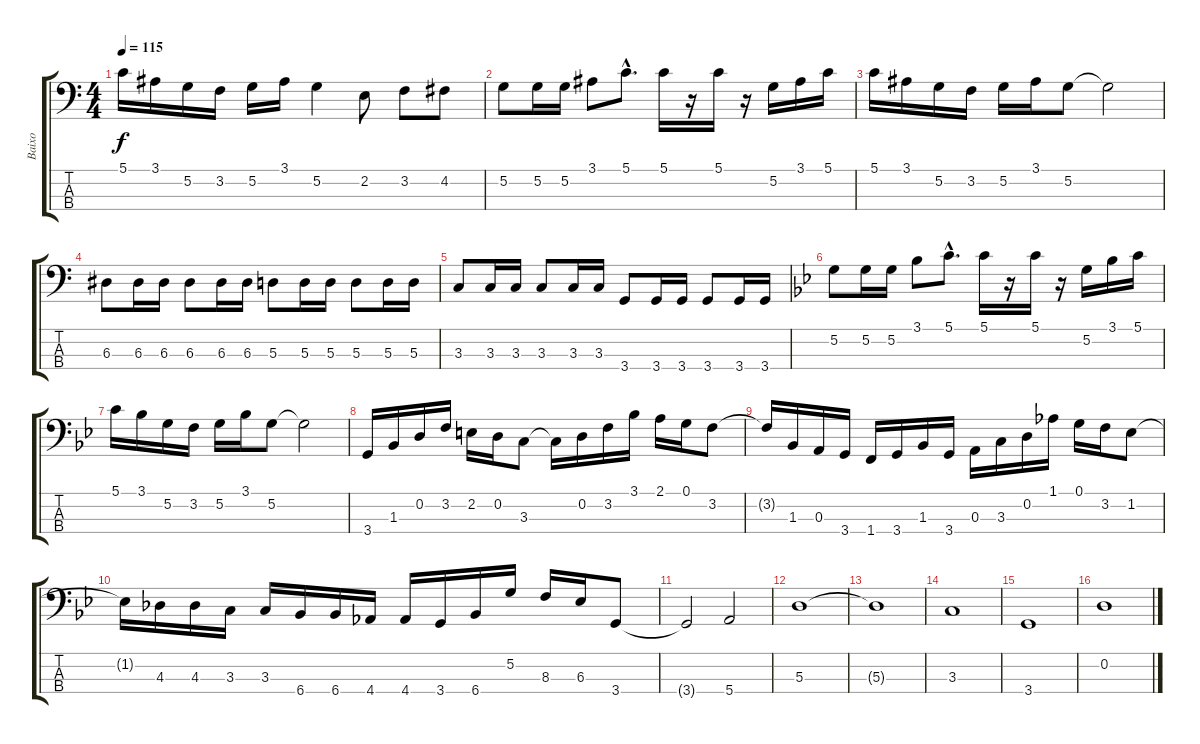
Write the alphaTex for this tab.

\track ("Baixo" "Baixo") {instrument electricbassfinger}
\staff {score tabs}
\tuning (G2 D2 A1 E1) {hide}
\ts (4 4)
\tempo 115
\clef f4
\ks c
5.1.16{dy f} 3.1.16 5.2.16 3.2.16 5.2.16 3.1.16 5.2.4 2.2.8 3.2.8 4.2.8 |
5.2.8 5.2.16 5.2.16 3.1.8 5.1{hac}.8{d} 5.1.16 r.16 5.1.16 r.16 5.2.16 3.1.16 5.1.16 |
5.1.16 3.1.16 5.2.16 3.2.16 5.2.16 3.1.16 5.2.8 5.2{t}.2 |
6.3.8 6.3.16 6.3.16 6.3.8 6.3.16 6.3.16 5.3.8 5.3.16 5.3.16 5.3.8 5.3.16 5.3.16 |
3.3.8 3.3.16 3.3.16 3.3.8 3.3.16 3.3.16 3.4.8 3.4.16 3.4.16 3.4.8 3.4.16 3.4.16 |
\ks bb
5.2.8 5.2.16 5.2.16 3.1.8 5.1{hac}.8{d} 5.1.16 r.16 5.1.16 r.16 5.2.16 3.1.16 5.1.16 |
5.1.16 3.1.16 5.2.16 3.2.16 5.2.16 3.1.16 5.2.8 5.2{t}.2 |
3.4.16 1.3.16 0.2.16 3.2.16 2.2.16 0.2.16 3.3.8 3.3{t}.16 0.2.16 3.2.16 3.1.16 2.1.16 0.1.16 3.2.8 |
3.2{t}.16 1.3.16 0.3.16 3.4.16 1.4.16 3.4.16 1.3.16 3.4.16 0.3.16 3.3.16 0.2.16 1.1.16 0.1.16 3.2.16 1.2.8 |
1.2{t}.16 4.3.16 4.3.16 3.3.16 3.3.16 6.4.16 6.4.16 4.4.16 4.4.16 3.4.16 6.4.16 5.2.16 8.3.16 6.3.16 3.4.8 |
3.4{t}.2 5.4.2 |
5.3.1 |
5.3{t}.1 |
3.3.1 |
3.4.1 |
0.2.1
